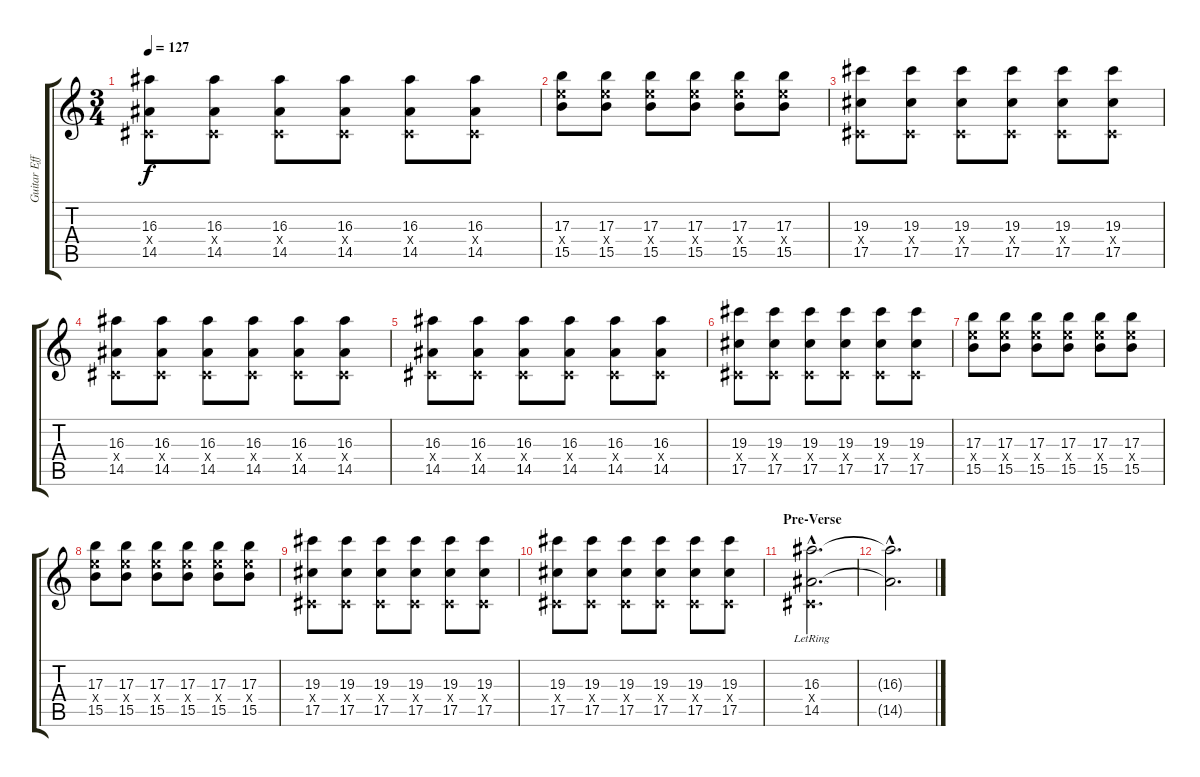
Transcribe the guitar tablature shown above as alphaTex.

\track ("Guitar Effects (Jade)" "Guitar Eff") {instrument overdrivenguitar}
\staff {score tabs}
\tuning (Eb4 Bb3 Gb3 Db3 Ab2 Eb2) {hide}
\ts (3 4)
\tempo 127
\clef g2
\ks c
(16.3 0.4{x} 14.5).8{dy f} (16.3 0.4{x} 14.5).8 (16.3 0.4{x} 14.5).8 (16.3 0.4{x} 14.5).8 (16.3 0.4{x} 14.5).8 (16.3 0.4{x} 14.5).8 |
(17.3 15.4{x} 15.5).8 (17.3 15.4{x} 15.5).8 (17.3 15.4{x} 15.5).8 (17.3 15.4{x} 15.5).8 (17.3 15.4{x} 15.5).8 (17.3 15.4{x} 15.5).8 |
(19.3 0.4{x} 17.5).8 (19.3 0.4{x} 17.5).8 (19.3 0.4{x} 17.5).8 (19.3 0.4{x} 17.5).8 (19.3 0.4{x} 17.5).8 (19.3 0.4{x} 17.5).8 |
(16.3 0.4{x} 14.5).8 (16.3 0.4{x} 14.5).8 (16.3 0.4{x} 14.5).8 (16.3 0.4{x} 14.5).8 (16.3 0.4{x} 14.5).8 (16.3 0.4{x} 14.5).8 |
(16.3 0.4{x} 14.5).8 (16.3 0.4{x} 14.5).8 (16.3 0.4{x} 14.5).8 (16.3 0.4{x} 14.5).8 (16.3 0.4{x} 14.5).8 (16.3 0.4{x} 14.5).8 |
(19.3 0.4{x} 17.5).8 (19.3 0.4{x} 17.5).8 (19.3 0.4{x} 17.5).8 (19.3 0.4{x} 17.5).8 (19.3 0.4{x} 17.5).8 (19.3 0.4{x} 17.5).8 |
(17.3 15.4{x} 15.5).8 (17.3 15.4{x} 15.5).8 (17.3 15.4{x} 15.5).8 (17.3 15.4{x} 15.5).8 (17.3 15.4{x} 15.5).8 (17.3 15.4{x} 15.5).8 |
(17.3 15.4{x} 15.5).8 (17.3 15.4{x} 15.5).8 (17.3 15.4{x} 15.5).8 (17.3 15.4{x} 15.5).8 (17.3 15.4{x} 15.5).8 (17.3 15.4{x} 15.5).8 |
(19.3 0.4{x} 17.5).8 (19.3 0.4{x} 17.5).8 (19.3 0.4{x} 17.5).8 (19.3 0.4{x} 17.5).8 (19.3 0.4{x} 17.5).8 (19.3 0.4{x} 17.5).8 |
(19.3 0.4{x} 17.5).8 (19.3 0.4{x} 17.5).8 (19.3 0.4{x} 17.5).8 (19.3 0.4{x} 17.5).8 (19.3 0.4{x} 17.5).8 (19.3 0.4{x} 17.5).8 |
\section ("" "Pre-Verse")
(16.3{hac lr} 0.4{hac x} 14.5{hac lr}).2{d} |
(16.3{hac t} 14.5{hac t}).2{d}
